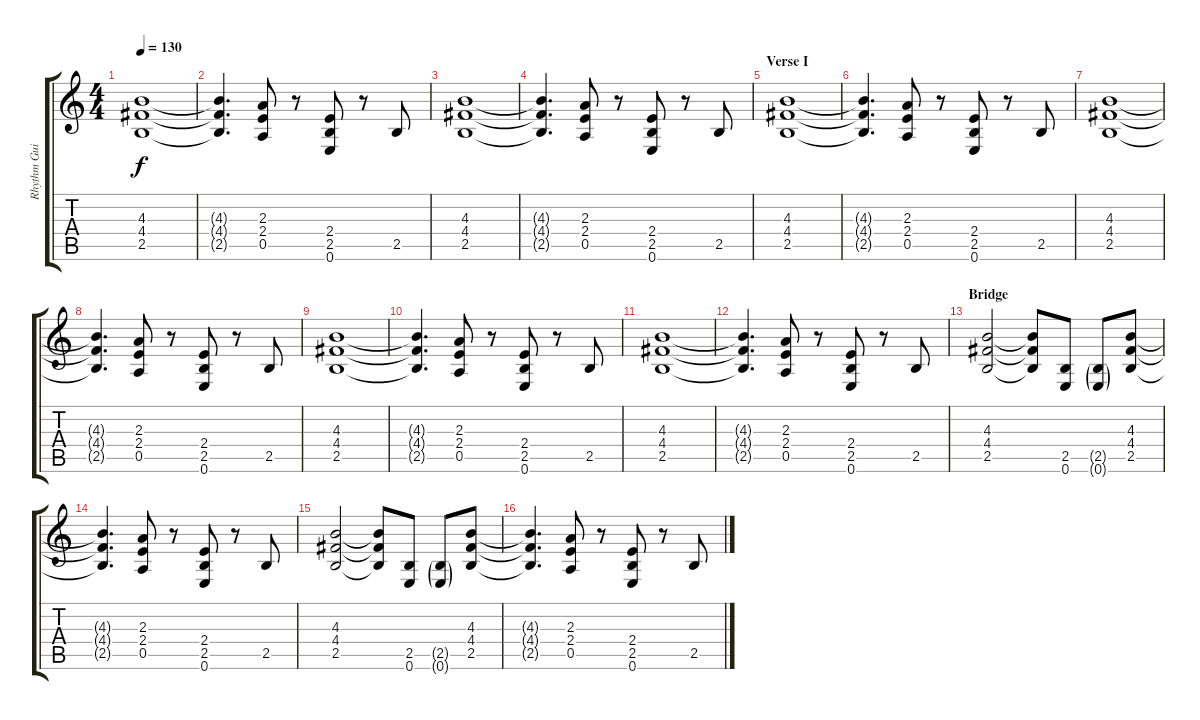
\track ("Rhythm Guitar 2" "Rhythm Gui") {instrument overdrivenguitar}
\staff {score tabs}
\tuning (E4 B3 G3 D3 A2 E2) {hide}
\ts (4 4)
\tempo 130
\clef g2
\ks c
(4.3 4.4 2.5).1{dy f} |
(4.3{t} 4.4{t} 2.5{t}).4{d} (2.3 2.4 0.5).8 r.8 (2.4 2.5 0.6).8 r.8 2.5.8 |
(4.3 4.4 2.5).1 |
(4.3{t} 4.4{t} 2.5{t}).4{d} (2.3 2.4 0.5).8 r.8 (2.4 2.5 0.6).8 r.8 2.5.8 |
\section ("" "Verse I")
(4.3 4.4 2.5).1 |
(4.3{t} 4.4{t} 2.5{t}).4{d} (2.3 2.4 0.5).8 r.8 (2.4 2.5 0.6).8 r.8 2.5.8 |
(4.3 4.4 2.5).1 |
(4.3{t} 4.4{t} 2.5{t}).4{d} (2.3 2.4 0.5).8 r.8 (2.4 2.5 0.6).8 r.8 2.5.8 |
(4.3 4.4 2.5).1 |
(4.3{t} 4.4{t} 2.5{t}).4{d} (2.3 2.4 0.5).8 r.8 (2.4 2.5 0.6).8 r.8 2.5.8 |
(4.3 4.4 2.5).1 |
(4.3{t} 4.4{t} 2.5{t}).4{d} (2.3 2.4 0.5).8 r.8 (2.4 2.5 0.6).8 r.8 2.5.8 |
\section ("" "Bridge")
(4.3 4.4 2.5).2 (4.3{t} 4.4{t} 2.5{t}).8 (2.5 0.6).8 (2.5{g} 0.6{g}).8 (4.3 4.4 2.5).8 |
(4.3{t} 4.4{t} 2.5{t}).4{d} (2.3 2.4 0.5).8 r.8 (2.4 2.5 0.6).8 r.8 2.5.8 |
(4.3 4.4 2.5).2 (4.3{t} 4.4{t} 2.5{t}).8 (2.5 0.6).8 (2.5{g} 0.6{g}).8 (4.3 4.4 2.5).8 |
(4.3{t} 4.4{t} 2.5{t}).4{d} (2.3 2.4 0.5).8 r.8 (2.4 2.5 0.6).8 r.8 2.5.8
